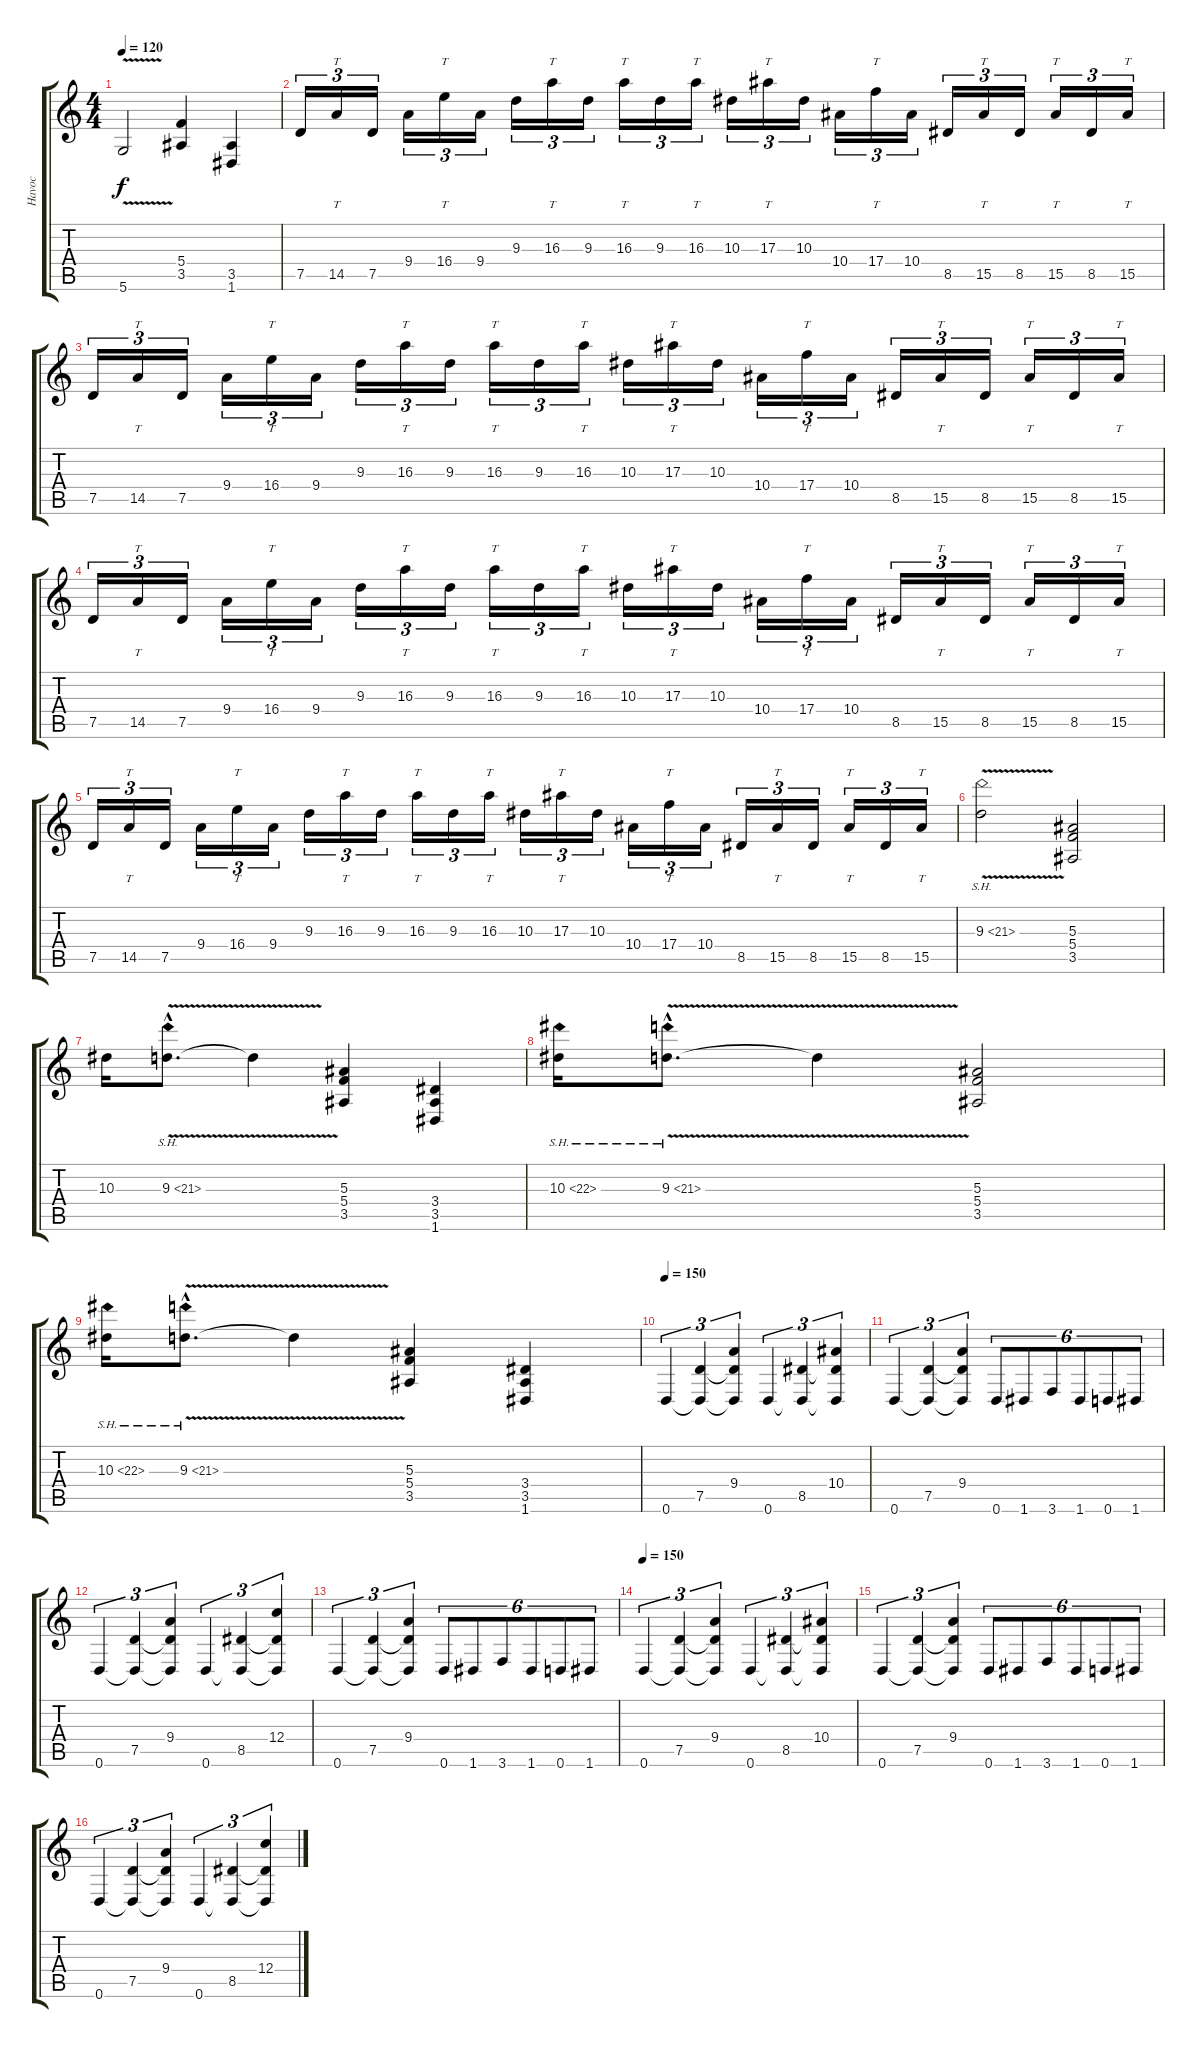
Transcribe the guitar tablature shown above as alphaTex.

\track ("Havoc" "Havoc") {instrument distortionguitar}
\staff {score tabs}
\tuning (D4 A3 F3 C3 G2 D2) {hide}
\ts (4 4)
\tempo 120
\clef g2
\ks c
5.6{v}.2{dy f} (5.4 3.5).4 (3.5 1.6).4 |
7.5.16{tu (3 2)} 14.5.16{tt tu (3 2)} 7.5.16{tu (3 2)} 9.4.16{tu (3 2)} 16.4.16{tt tu (3 2)} 9.4.16{tu (3 2)} 9.3.16{tu (3 2)} 16.3.16{tt tu (3 2)} 9.3.16{tu (3 2)} 16.3.16{tt tu (3 2)} 9.3.16{tu (3 2)} 16.3.16{tt tu (3 2)} 10.3.16{tu (3 2)} 17.3.16{tt tu (3 2)} 10.3.16{tu (3 2)} 10.4.16{tu (3 2)} 17.4.16{tt tu (3 2)} 10.4.16{tu (3 2)} 8.5.16{tu (3 2)} 15.5.16{tt tu (3 2)} 8.5.16{tu (3 2)} 15.5.16{tt tu (3 2)} 8.5.16{tu (3 2)} 15.5.16{tt tu (3 2)} |
7.5.16{tu (3 2)} 14.5.16{tt tu (3 2)} 7.5.16{tu (3 2)} 9.4.16{tu (3 2)} 16.4.16{tt tu (3 2)} 9.4.16{tu (3 2)} 9.3.16{tu (3 2)} 16.3.16{tt tu (3 2)} 9.3.16{tu (3 2)} 16.3.16{tt tu (3 2)} 9.3.16{tu (3 2)} 16.3.16{tt tu (3 2)} 10.3.16{tu (3 2)} 17.3.16{tt tu (3 2)} 10.3.16{tu (3 2)} 10.4.16{tu (3 2)} 17.4.16{tt tu (3 2)} 10.4.16{tu (3 2)} 8.5.16{tu (3 2)} 15.5.16{tt tu (3 2)} 8.5.16{tu (3 2)} 15.5.16{tt tu (3 2)} 8.5.16{tu (3 2)} 15.5.16{tt tu (3 2)} |
7.5.16{tu (3 2)} 14.5.16{tt tu (3 2)} 7.5.16{tu (3 2)} 9.4.16{tu (3 2)} 16.4.16{tt tu (3 2)} 9.4.16{tu (3 2)} 9.3.16{tu (3 2)} 16.3.16{tt tu (3 2)} 9.3.16{tu (3 2)} 16.3.16{tt tu (3 2)} 9.3.16{tu (3 2)} 16.3.16{tt tu (3 2)} 10.3.16{tu (3 2)} 17.3.16{tt tu (3 2)} 10.3.16{tu (3 2)} 10.4.16{tu (3 2)} 17.4.16{tt tu (3 2)} 10.4.16{tu (3 2)} 8.5.16{tu (3 2)} 15.5.16{tt tu (3 2)} 8.5.16{tu (3 2)} 15.5.16{tt tu (3 2)} 8.5.16{tu (3 2)} 15.5.16{tt tu (3 2)} |
7.5.16{tu (3 2)} 14.5.16{tt tu (3 2)} 7.5.16{tu (3 2)} 9.4.16{tu (3 2)} 16.4.16{tt tu (3 2)} 9.4.16{tu (3 2)} 9.3.16{tu (3 2)} 16.3.16{tt tu (3 2)} 9.3.16{tu (3 2)} 16.3.16{tt tu (3 2)} 9.3.16{tu (3 2)} 16.3.16{tt tu (3 2)} 10.3.16{tu (3 2)} 17.3.16{tt tu (3 2)} 10.3.16{tu (3 2)} 10.4.16{tu (3 2)} 17.4.16{tt tu (3 2)} 10.4.16{tu (3 2)} 8.5.16{tu (3 2)} 15.5.16{tt tu (3 2)} 8.5.16{tu (3 2)} 15.5.16{tt tu (3 2)} 8.5.16{tu (3 2)} 15.5.16{tt tu (3 2)} |
9.3{sh 12 v}.2 (5.3 5.4 3.5).2 |
10.3.16 9.3{sh 12 v hac}.8{d} 9.3{t}.4 (5.3 5.4 3.5).4 (3.4 3.5 1.6).4 |
10.3{sh 12}.16 9.3{sh 12 v hac}.8{d} 9.3{t}.4 (5.3 5.4 3.5).2 |
10.3{sh 12}.16 9.3{sh 12 v hac}.8{d} 9.3{t}.4 (5.3 5.4 3.5).4 (3.4 3.5 1.6).4 |
\tempo 150
0.6.4{tu (3 2)} (7.5 0.6{t}).4{tu (3 2)} (9.4 7.5{t} 0.6{t}).4{tu (3 2)} 0.6.4{tu (3 2)} (8.5 0.6{t}).4{tu (3 2)} (10.4 8.5{t} 0.6{t}).4{tu (3 2)} |
0.6.4{tu (3 2)} (7.5 0.6{t}).4{tu (3 2)} (9.4 7.5{t} 0.6{t}).4{tu (3 2)} 0.6.8{tu (6 4)} 1.6.8{tu (6 4)} 3.6.8{tu (6 4)} 1.6.8{tu (6 4)} 0.6.8{tu (6 4)} 1.6.8{tu (6 4)} |
0.6.4{tu (3 2)} (7.5 0.6{t}).4{tu (3 2)} (9.4 7.5{t} 0.6{t}).4{tu (3 2)} 0.6.4{tu (3 2)} (8.5 0.6{t}).4{tu (3 2)} (12.4 8.5{t} 0.6{t}).4{tu (3 2)} |
0.6.4{tu (3 2)} (7.5 0.6{t}).4{tu (3 2)} (9.4 7.5{t} 0.6{t}).4{tu (3 2)} 0.6.8{tu (6 4)} 1.6.8{tu (6 4)} 3.6.8{tu (6 4)} 1.6.8{tu (6 4)} 0.6.8{tu (6 4)} 1.6.8{tu (6 4)} |
\tempo 150
0.6.4{tu (3 2)} (7.5 0.6{t}).4{tu (3 2)} (9.4 7.5{t} 0.6{t}).4{tu (3 2)} 0.6.4{tu (3 2)} (8.5 0.6{t}).4{tu (3 2)} (10.4 8.5{t} 0.6{t}).4{tu (3 2)} |
0.6.4{tu (3 2)} (7.5 0.6{t}).4{tu (3 2)} (9.4 7.5{t} 0.6{t}).4{tu (3 2)} 0.6.8{tu (6 4)} 1.6.8{tu (6 4)} 3.6.8{tu (6 4)} 1.6.8{tu (6 4)} 0.6.8{tu (6 4)} 1.6.8{tu (6 4)} |
0.6.4{tu (3 2)} (7.5 0.6{t}).4{tu (3 2)} (9.4 7.5{t} 0.6{t}).4{tu (3 2)} 0.6.4{tu (3 2)} (8.5 0.6{t}).4{tu (3 2)} (12.4 8.5{t} 0.6{t}).4{tu (3 2)}
